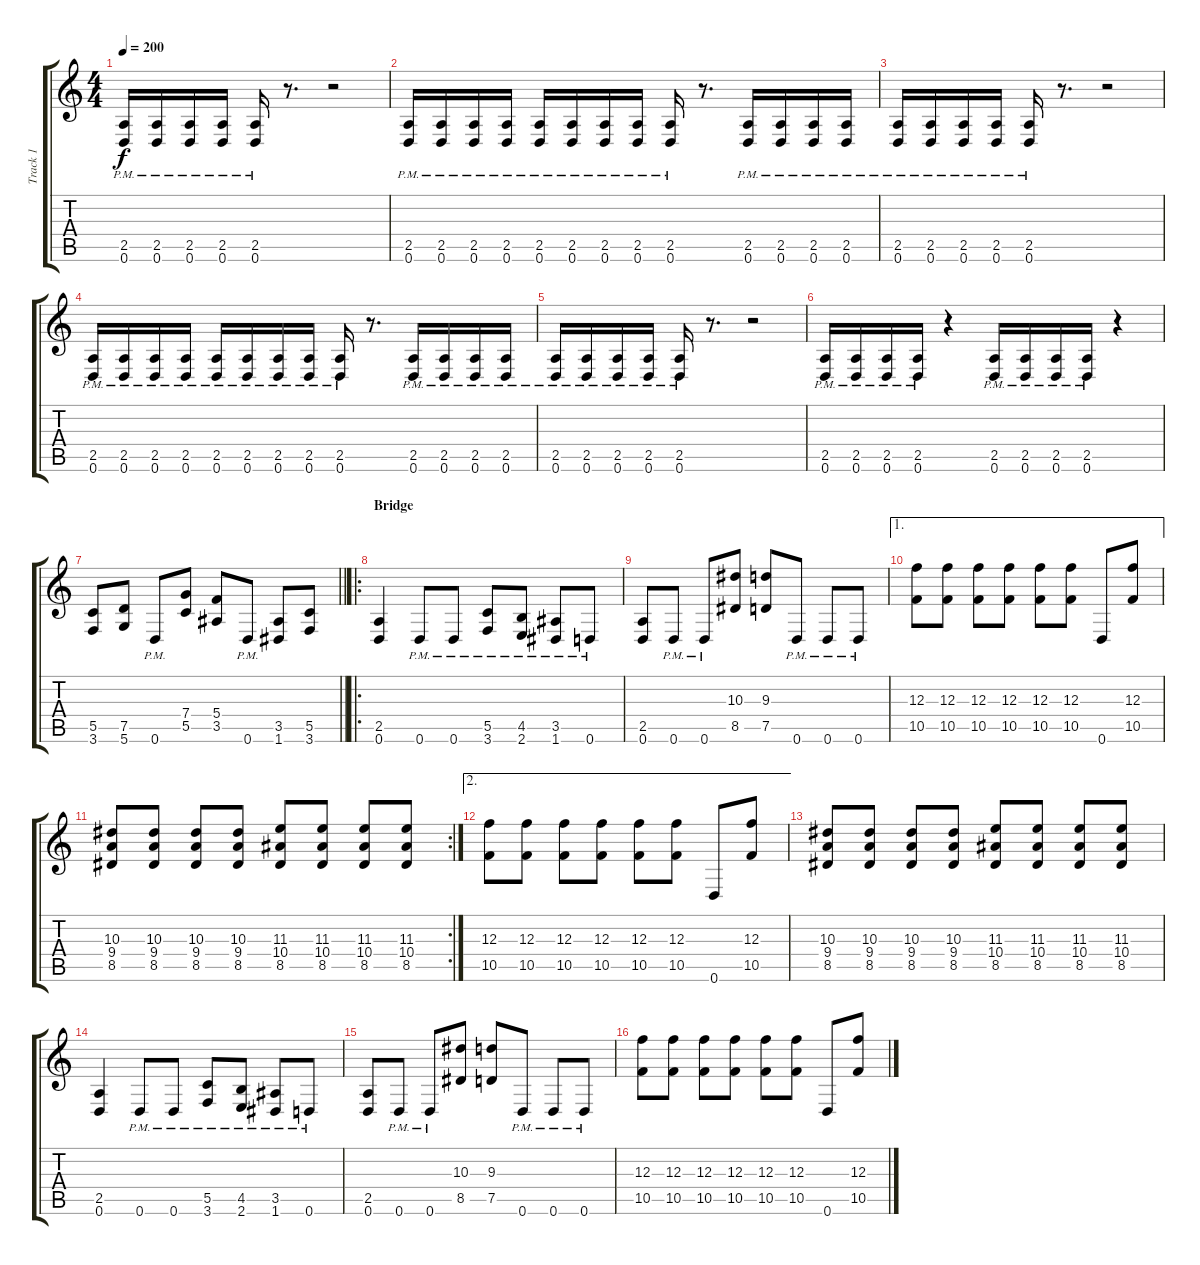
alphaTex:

\track ("Track 1" "Track 1") {instrument distortionguitar}
\staff {score tabs}
\tuning (D4 A3 F3 C3 G2 D2) {hide}
\ts (4 4)
\tempo 200
\clef g2
\ks c
(2.5{pm} 0.6{pm}).16{dy f} (2.5{pm} 0.6{pm}).16 (2.5{pm} 0.6{pm}).16 (2.5{pm} 0.6{pm}).16 (2.5{pm} 0.6{pm}).16 r.8{d} r.2 |
(2.5{pm} 0.6{pm}).16 (2.5{pm} 0.6{pm}).16 (2.5{pm} 0.6{pm}).16 (2.5{pm} 0.6{pm}).16 (2.5{pm} 0.6{pm}).16 (2.5{pm} 0.6{pm}).16 (2.5{pm} 0.6{pm}).16 (2.5{pm} 0.6{pm}).16 (2.5{pm} 0.6{pm}).16 r.8{d} (2.5{pm} 0.6{pm}).16 (2.5{pm} 0.6{pm}).16 (2.5{pm} 0.6{pm}).16 (2.5{pm} 0.6{pm}).16 |
(2.5{pm} 0.6{pm}).16 (2.5{pm} 0.6{pm}).16 (2.5{pm} 0.6{pm}).16 (2.5{pm} 0.6{pm}).16 (2.5{pm} 0.6{pm}).16 r.8{d} r.2 |
(2.5{pm} 0.6{pm}).16 (2.5{pm} 0.6{pm}).16 (2.5{pm} 0.6{pm}).16 (2.5{pm} 0.6{pm}).16 (2.5{pm} 0.6{pm}).16 (2.5{pm} 0.6{pm}).16 (2.5{pm} 0.6{pm}).16 (2.5{pm} 0.6{pm}).16 (2.5{pm} 0.6{pm}).16 r.8{d} (2.5{pm} 0.6{pm}).16 (2.5{pm} 0.6{pm}).16 (2.5{pm} 0.6{pm}).16 (2.5{pm} 0.6{pm}).16 |
(2.5{pm} 0.6{pm}).16 (2.5{pm} 0.6{pm}).16 (2.5{pm} 0.6{pm}).16 (2.5{pm} 0.6{pm}).16 (2.5{pm} 0.6{pm}).16 r.8{d} r.2 |
(2.5{pm} 0.6{pm}).16 (2.5{pm} 0.6{pm}).16 (2.5{pm} 0.6{pm}).16 (2.5{pm} 0.6{pm}).16 r.4 (2.5{pm} 0.6{pm}).16 (2.5{pm} 0.6{pm}).16 (2.5{pm} 0.6{pm}).16 (2.5{pm} 0.6{pm}).16 r.4 |
\barLineRight lightlight
(5.5 3.6).8 (7.5 5.6).8 0.6{pm}.8 (7.4 5.5).8 (5.4 3.5).8 0.6{pm}.8 (3.5 1.6).8 (5.5 3.6).8 |
\ro
\section ("" "Bridge")
(2.5 0.6).4 0.6{pm}.8 0.6{pm}.8 (5.5{pm} 3.6{pm}).8 (4.5{pm} 2.6{pm}).8 (3.5{pm} 1.6{pm}).8 0.6{pm}.8 |
(2.5 0.6).8 0.6{pm}.8 0.6{pm}.8 (10.3 8.5).8 (9.3 7.5).8 0.6{pm}.8 0.6{pm}.8 0.6{pm}.8 |
\ae 1
(12.3 10.5).8 (12.3 10.5).8 (12.3 10.5).8 (12.3 10.5).8 (12.3 10.5).8 (12.3 10.5).8 0.6.8 (12.3 10.5).8 |
\rc 2
(10.3 9.4 8.5).8 (10.3 9.4 8.5).8 (10.3 9.4 8.5).8 (10.3 9.4 8.5).8 (11.3 10.4 8.5).8 (11.3 10.4 8.5).8 (11.3 10.4 8.5).8 (11.3 10.4 8.5).8 |
\ae 2
(12.3 10.5).8 (12.3 10.5).8 (12.3 10.5).8 (12.3 10.5).8 (12.3 10.5).8 (12.3 10.5).8 0.6.8 (12.3 10.5).8 |
(10.3 9.4 8.5).8 (10.3 9.4 8.5).8 (10.3 9.4 8.5).8 (10.3 9.4 8.5).8 (11.3 10.4 8.5).8 (11.3 10.4 8.5).8 (11.3 10.4 8.5).8 (11.3 10.4 8.5).8 |
(2.5 0.6).4 0.6{pm}.8 0.6{pm}.8 (5.5{pm} 3.6{pm}).8 (4.5{pm} 2.6{pm}).8 (3.5{pm} 1.6{pm}).8 0.6{pm}.8 |
(2.5 0.6).8 0.6{pm}.8 0.6{pm}.8 (10.3 8.5).8 (9.3 7.5).8 0.6{pm}.8 0.6{pm}.8 0.6{pm}.8 |
(12.3 10.5).8 (12.3 10.5).8 (12.3 10.5).8 (12.3 10.5).8 (12.3 10.5).8 (12.3 10.5).8 0.6.8 (12.3 10.5).8
